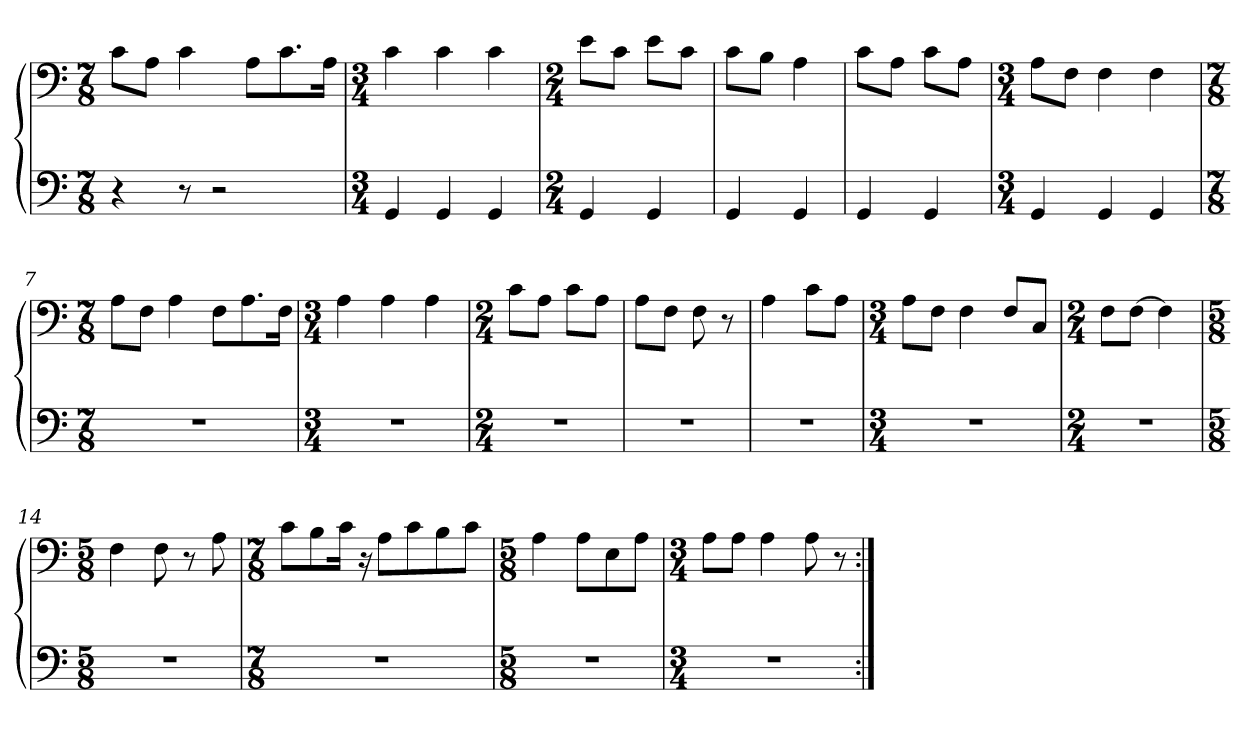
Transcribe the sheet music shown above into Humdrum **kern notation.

**kern	**kern
*part1	*part1
*staff2	*staff1
*clefF4	*clefF4
*k[]	*k[]
*M7/8	*M7/8
=1	=1
4r	8c\L
.	8A\J
8r	4c\
2r	.
.	8A\L
.	8.c\
.	16A\Jk
=2	=2
*M3/4	*M3/4
4GG/	4c\
4GG/	4c\
4GG/	4c\
=3	=3
*M2/4	*M2/4
4GG/	8e\L
.	8c\J
4GG/	8e\L
.	8c\J
=4	=4
4GG/	8c\L
.	8B\J
4GG/	4A\
=5	=5
4GG/	8c\L
.	8A\J
4GG/	8c\L
.	8A\J
=6	=6
*M3/4	*M3/4
4GG/	8A\L
.	8F\J
4GG/	4F\
4GG/	4F\
=7	=7
*M7/8	*M7/8
2..r	8A\L
.	8F\J
.	4A\
.	8F\L
.	8.A\
.	16F\Jk
=8	=8
*M3/4	*M3/4
2.r	4A\
.	4A\
.	4A\
=9	=9
*M2/4	*M2/4
2r	8c\L
.	8A\J
.	8c\L
.	8A\J
=10	=10
2r	8A\L
.	8F\J
.	8F\
.	8r
=11	=11
2r	4A\
.	8c\L
.	8A\J
=12	=12
*M3/4	*M3/4
2.r	8A\L
.	8F\J
.	4F\
.	8F/L
.	8C/J
=13	=13
*M2/4	*M2/4
2r	8F\L
.	[8F\J
.	4F\]
=14	=14
*M5/8	*M5/8
3...r	4F\
.	8F\
.	8r
.	8A\
=15	=15
*M7/8	*M7/8
2..r	8c\L
.	8B\
.	16c\Jk
.	16r
.	8A\L
.	8c\
.	8B\
.	8c\J
=16	=16
*M5/8	*M5/8
3...r	4A\
.	8A\L
.	8E\
.	8A\J
=17	=17
*M3/4	*M3/4
2.r	8A\L
.	8A\J
.	4A\
.	8A\
.	8r
=:|!	=:|!
*-	*-
